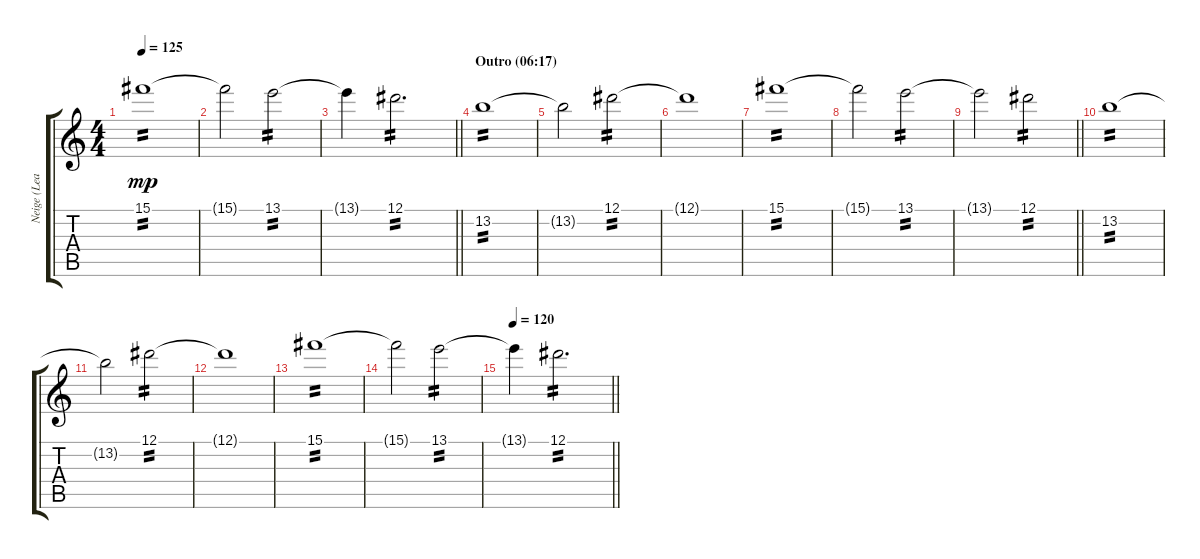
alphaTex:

\track ("Neige (Lead)" "Neige (Lea") {instrument distortionguitar}
\staff {score tabs}
\tuning (Eb4 Bb3 Gb3 Db3 Ab2 Eb2) {hide}
\ts (4 4)
\tempo 125
\clef g2
\ks c
15.1.1{tp 2 dy mp} |
15.1{t}.2 13.1.2{tp 2} |
\barLineRight lightlight
13.1{t}.4 12.1.2{d tp 2} |
\section ("" "Outro (06:17)")
13.2.1{tp 2} |
13.2{t}.2 12.1.2{tp 2} |
12.1{t}.1 |
15.1.1{tp 2} |
15.1{t}.2 13.1.2{tp 2} |
\barLineRight lightlight
13.1{t}.2 12.1.2{tp 2} |
13.2.1{tp 2} |
13.2{t}.2 12.1.2{tp 2} |
12.1{t}.1 |
15.1.1{tp 2} |
15.1{t}.2 13.1.2{tp 2} |
\tempo 120
\barLineRight lightlight
13.1{t}.4 12.1.2{d tp 2}
